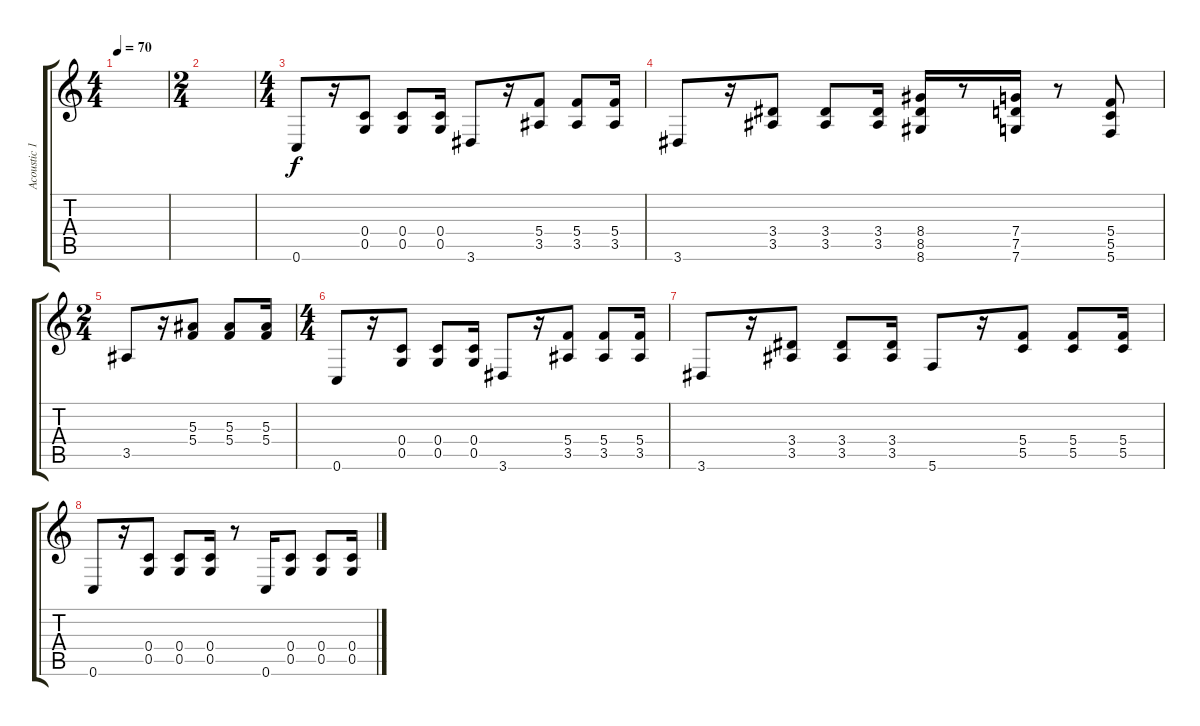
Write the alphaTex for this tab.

\track ("Acoustic 1" "Acoustic 1") {instrument acousticguitarsteel}
\staff {score tabs}
\tuning (D4 A3 F3 C3 G2 C2) {hide}
\ts (4 4)
\tempo 70
\clef g2
\ks c
|
\ts (2 4)
|
\ts (4 4)
0.6.8 r.16 (0.4 0.5).8 (0.4 0.5).8 (0.4 0.5).16 3.6.8 r.16 (5.4 3.5).8 (5.4 3.5).8 (5.4 3.5).16 |
3.6.8 r.16 (3.4 3.5).8 (3.4 3.5).8 (3.4 3.5).16 (8.4 8.5 8.6).16 r.8 (7.4 7.5 7.6).16 r.8 (5.4 5.5 5.6).8 |
\ts (2 4)
3.5.8 r.16 (5.3 5.4).8 (5.3 5.4).8 (5.3 5.4).16 |
\ts (4 4)
0.6.8 r.16 (0.4 0.5).8 (0.4 0.5).8 (0.4 0.5).16 3.6.8 r.16 (5.4 3.5).8 (5.4 3.5).8 (5.4 3.5).16 |
3.6.8 r.16 (3.4 3.5).8 (3.4 3.5).8 (3.4 3.5).16 5.6.8 r.16 (5.4 5.5).8 (5.4 5.5).8 (5.4 5.5).16 |
0.6.8 r.16 (0.4 0.5).8 (0.4 0.5).8 (0.4 0.5).16 r.8 0.6.16 (0.4 0.5).8 (0.4 0.5).8 (0.4 0.5).16
